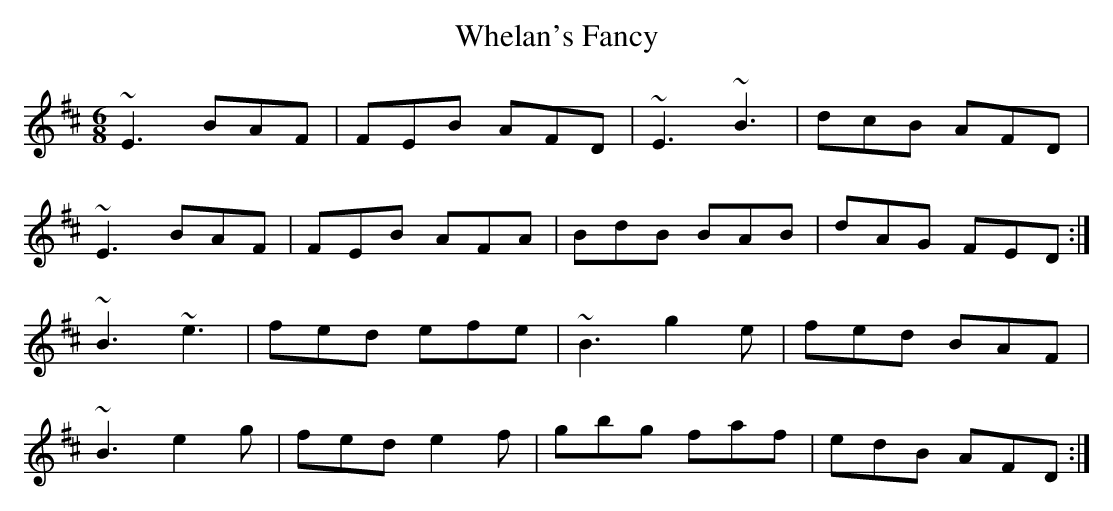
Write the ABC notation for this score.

X:1
T:Whelan's Fancy
M:6/8
L:1/8
K:EDor
~E3 BAF|FEB AFD|~E3 ~B3|dcB AFD|!
~E3 BAF|FEB AFA|BdB BAB|dAG FED:|!
~B3 ~e3|fed efe|~B3 g2 e|fed BAF|!
~B3 e2 g|fed e2 f|gbg faf|edB AFD:|!
